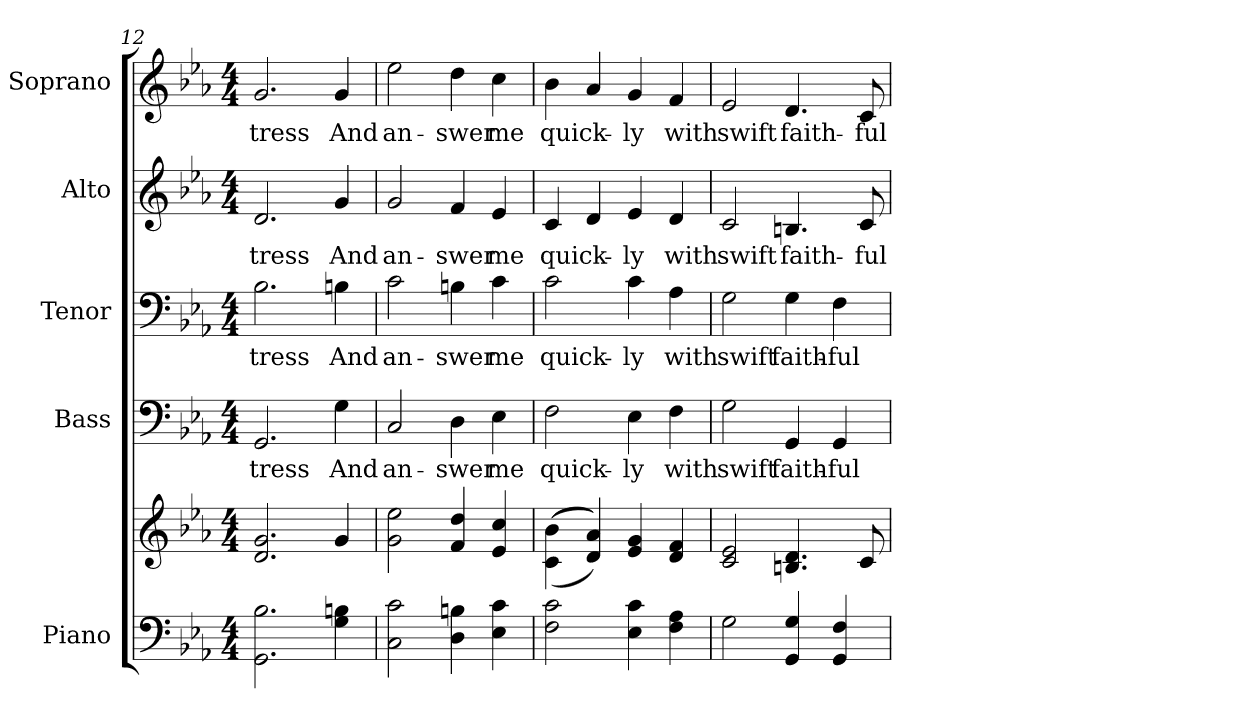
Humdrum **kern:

**kern	**kern	**kern	**text	**kern	**text	**kern	**text	**kern	**text
*part5	*part5	*part4	*part4	*part3	*part3	*part2	*part2	*part1	*part1
*staff6	*staff5	*staff4	*staff4	*staff3	*staff3	*staff2	*staff2	*staff1	*staff1
*I"Piano	*	*I"Bass	*	*I"Tenor	*	*I"Alto	*	*I"Soprano	*
*I'Pno.	*	*I'B.	*	*I'T.	*	*I'A.	*	*I'S.	*
*clefF4	*clefG2	*clefF4	*	*clefF4	*	*clefG2	*	*clefG2	*
*k[b-e-a-]	*k[b-e-a-]	*k[b-e-a-]	*	*k[b-e-a-]	*	*k[b-e-a-]	*	*k[b-e-a-]	*
*E-:	*E-:	*E-:	*	*E-:	*	*E-:	*	*E-:	*
*M4/4	*M4/4	*M4/4	*	*M4/4	*	*M4/4	*	*M4/4	*
=12	=12	=12	=12	=12	=12	=12	=12	=12	=12
!	!	!	!LO:LY:b:color=#000000	!	!	!	!	!	!
!	!	!	!	!	!LO:LY:b:color=#000000	!	!	!	!
!	!	!	!	!	!	!	!LO:LY:b:color=#000000	!	!
!	!	!	!	!	!	!	!	!	!LO:LY:b:color=#000000
2.GGi\ 2.B-i	2.di/ 2.gi	2.GGi/	-tress	2.B-i\	-tress	2.di/	-tress	2.gi/	-tress
!	!	!	!LO:LY:b:color=#000000	!	!	!	!	!	!
!	!	!	!	!	!LO:LY:b:color=#000000	!	!	!	!
!	!	!	!	!	!	!	!LO:LY:b:color=#000000	!	!
!	!	!	!	!	!	!	!	!	!LO:LY:b:color=#000000
4Gi\ 4Bni	4gi/	4Gi\	And	4Bni\	And	4gi/	And	4gi/	And
!!LO:PB:g=z
=13	=13	=13	=13	=13	=13	=13	=13	=13	=13
!	!	!	!LO:LY:b:color=#000000	!	!	!	!	!	!
!	!	!	!	!	!LO:LY:b:color=#000000	!	!	!	!
!	!	!	!	!	!	!	!LO:LY:b:color=#000000	!	!
!	!	!	!	!	!	!	!	!	!LO:LY:b:color=#000000
2Ci\ 2ci	2gi\ 2ee-i	2Ci/	an-	2ci\	an-	2gi/	an-	2ee-i\	an-
!	!	!	!LO:LY:b:color=#000000	!	!	!	!	!	!
!	!	!	!	!	!LO:LY:b:color=#000000	!	!	!	!
!	!	!	!	!	!	!	!LO:LY:b:color=#000000	!	!
!	!	!	!	!	!	!	!	!	!LO:LY:b:color=#000000
4Di\ 4Bni	4fi/ 4ddi	4Di\	-swer	4Bni\	-swer	4fi/	-swer	4ddi\	-swer
!	!	!	!LO:LY:b:color=#000000	!	!	!	!	!	!
!	!	!	!	!	!LO:LY:b:color=#000000	!	!	!	!
!	!	!	!	!	!	!	!LO:LY:b:color=#000000	!	!
!	!	!	!	!	!	!	!	!	!LO:LY:b:color=#000000
4E-i\ 4ci	4e-i/ 4cci	4E-i\	me	4ci\	me	4e-i/	me	4cci\	me
=14	=14	=14	=14	=14	=14	=14	=14	=14	=14
!	!	!	!LO:LY:b:color=#000000	!	!	!	!	!	!
!	!	!	!	!	!LO:LY:b:color=#000000	!	!	!	!
!	!	!	!	!	!	!	!LO:LY:b:color=#000000	!	!
!	!	!	!	!	!	!	!	!	!LO:LY:b:color=#000000
2Fi\ 2ci	(((4ci\ 4b-i	2Fi\	quick-	2ci\	quick-	4ci/	quick-	4b-i\	quick-
.	4di/ 4a-i)))	.	.	.	.	4di/	.	4a-i/	.
!	!	!	!LO:LY:b:color=#000000	!	!	!	!	!	!
!	!	!	!	!	!LO:LY:b:color=#000000	!	!	!	!
!	!	!	!	!	!	!	!LO:LY:b:color=#000000	!	!
!	!	!	!	!	!	!	!	!	!LO:LY:b:color=#000000
4E-i\ 4ci	4e-i/ 4gi	4E-i\	-ly	4ci\	-ly	4e-i/	-ly	4gi/	-ly
!	!	!	!LO:LY:b:color=#000000	!	!	!	!	!	!
!	!	!	!	!	!LO:LY:b:color=#000000	!	!	!	!
!	!	!	!	!	!	!	!LO:LY:b:color=#000000	!	!
!	!	!	!	!	!	!	!	!	!LO:LY:b:color=#000000
4Fi\ 4A-i	4di/ 4fi	4Fi\	with	4A-i\	with	4di/	with	4fi/	with
=15	=15	=15	=15	=15	=15	=15	=15	=15	=15
!	!	!	!LO:LY:b:color=#000000	!	!	!	!	!	!
!	!	!	!	!	!LO:LY:b:color=#000000	!	!	!	!
!	!	!	!	!	!	!	!LO:LY:b:color=#000000	!	!
!	!	!	!	!	!	!	!	!	!LO:LY:b:color=#000000
2Gi\	2ci/ 2e-i	2Gi\	swift	2Gi\	swift	2ci/	swift	2e-i/	swift
!	!	!	!LO:LY:b:color=#000000	!	!	!	!	!	!
!	!	!	!	!	!LO:LY:b:color=#000000	!	!	!	!
!	!	!	!	!	!	!	!LO:LY:b:color=#000000	!	!
!	!	!	!	!	!	!	!	!	!LO:LY:b:color=#000000
4GGi/ 4Gi	4.Bni/ 4.di	4GGi/	faith-	4Gi\	faith-	4.Bni/	faith-	4.di/	faith-
!	!	!	!LO:LY:b:color=#000000	!	!	!	!	!	!
!	!	!	!	!	!LO:LY:b:color=#000000	!	!	!	!
4GGi/ 4Fi	.	4GGi/	-ful	4Fi\	-ful	.	.	.	.
!	!	!	!	!	!	!	!LO:LY:b:color=#000000	!	!
!	!	!	!	!	!	!	!	!	!LO:LY:b:color=#000000
.	8ci/	.	.	.	.	8ci/	-ful	8ci/	-ful
=	=	=	=	=	=	=	=	=	=
*-	*-	*-	*-	*-	*-	*-	*-	*-	*-
